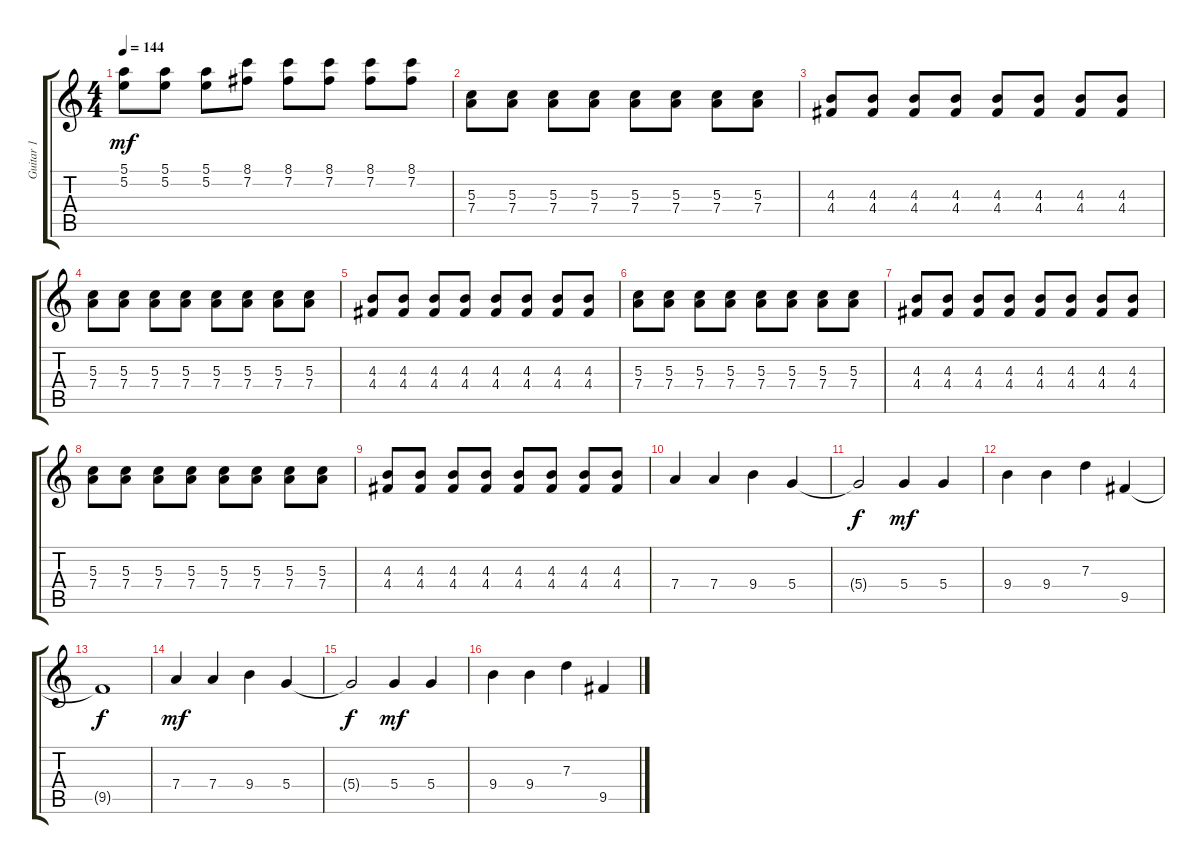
\track ("Guitar 1" "Guitar 1") {instrument electricguitarclean}
\staff {score tabs}
\tuning (E4 B3 G3 D3 A2 E2) {hide}
\ts (4 4)
\tempo 144
\clef g2
\ks c
(5.1 5.2).8{dy mf} (5.1 5.2).8 (5.1 5.2).8 (8.1 7.2).8 (8.1 7.2).8 (8.1 7.2).8 (8.1 7.2).8 (8.1 7.2).8 |
(5.3 7.4).8 (5.3 7.4).8 (5.3 7.4).8 (5.3 7.4).8 (5.3 7.4).8 (5.3 7.4).8 (5.3 7.4).8 (5.3 7.4).8 |
(4.3 4.4).8 (4.3 4.4).8 (4.3 4.4).8 (4.3 4.4).8 (4.3 4.4).8 (4.3 4.4).8 (4.3 4.4).8 (4.3 4.4).8 |
(5.3 7.4).8 (5.3 7.4).8 (5.3 7.4).8 (5.3 7.4).8 (5.3 7.4).8 (5.3 7.4).8 (5.3 7.4).8 (5.3 7.4).8 |
(4.3 4.4).8 (4.3 4.4).8 (4.3 4.4).8 (4.3 4.4).8 (4.3 4.4).8 (4.3 4.4).8 (4.3 4.4).8 (4.3 4.4).8 |
(5.3 7.4).8 (5.3 7.4).8 (5.3 7.4).8 (5.3 7.4).8 (5.3 7.4).8 (5.3 7.4).8 (5.3 7.4).8 (5.3 7.4).8 |
(4.3 4.4).8 (4.3 4.4).8 (4.3 4.4).8 (4.3 4.4).8 (4.3 4.4).8 (4.3 4.4).8 (4.3 4.4).8 (4.3 4.4).8 |
(5.3 7.4).8 (5.3 7.4).8 (5.3 7.4).8 (5.3 7.4).8 (5.3 7.4).8 (5.3 7.4).8 (5.3 7.4).8 (5.3 7.4).8 |
(4.3 4.4).8 (4.3 4.4).8 (4.3 4.4).8 (4.3 4.4).8 (4.3 4.4).8 (4.3 4.4).8 (4.3 4.4).8 (4.3 4.4).8 |
7.4.4 7.4.4 9.4.4 5.4.4 |
5.4{t}.2{dy f} 5.4.4{dy mf} 5.4.4 |
9.4.4 9.4.4 7.3.4 9.5.4 |
9.5{t}.1{dy f} |
7.4.4{dy mf} 7.4.4 9.4.4 5.4.4 |
5.4{t}.2{dy f} 5.4.4{dy mf} 5.4.4 |
9.4.4 9.4.4 7.3.4 9.5.4
